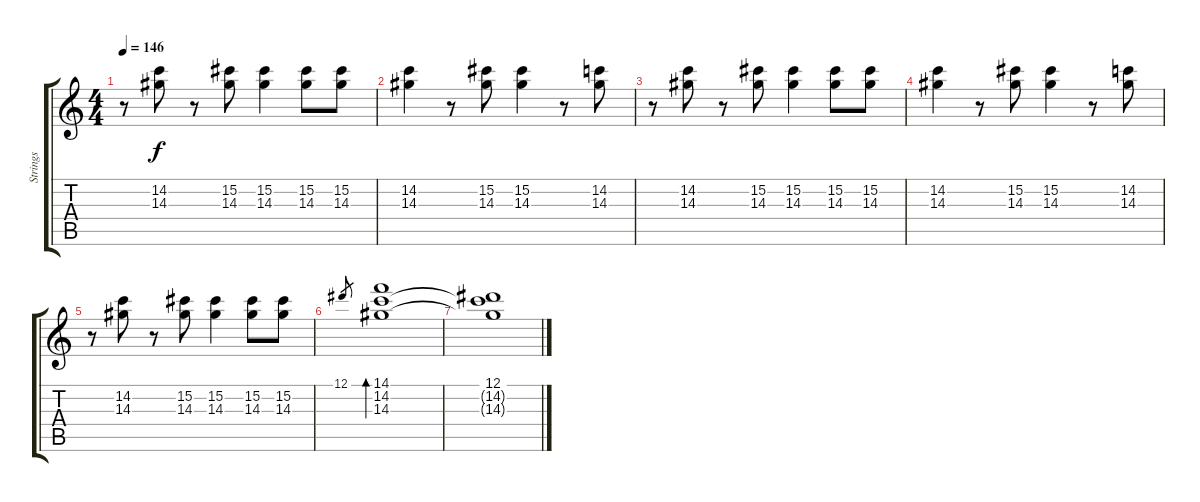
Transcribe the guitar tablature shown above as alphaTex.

\track ("Strings" "Strings") {instrument overdrivenguitar}
\staff {score tabs}
\tuning (Eb4 Bb3 Gb3 Db3 Ab2 Eb2) {hide}
\ts (4 4)
\tempo 146
\clef g2
\ks c
r.8{dy f} (14.2 14.3).8 r.8 (15.2 14.3).8 (15.2 14.3).4 (15.2 14.3).8 (15.2 14.3).8 |
(14.2 14.3).4 r.8 (15.2 14.3).8 (15.2 14.3).4 r.8 (14.2 14.3).8 |
r.8 (14.2 14.3).8 r.8 (15.2 14.3).8 (15.2 14.3).4 (15.2 14.3).8 (15.2 14.3).8 |
(14.2 14.3).4 r.8 (15.2 14.3).8 (15.2 14.3).4 r.8 (14.2 14.3).8 |
r.8 (14.2 14.3).8 r.8 (15.2 14.3).8 (15.2 14.3).4 (15.2 14.3).8 (15.2 14.3).8 |
12.1.8{gr} (14.1 14.2 14.3).1{bd 240} |
(12.1 14.2{t} 14.3{t}).1
